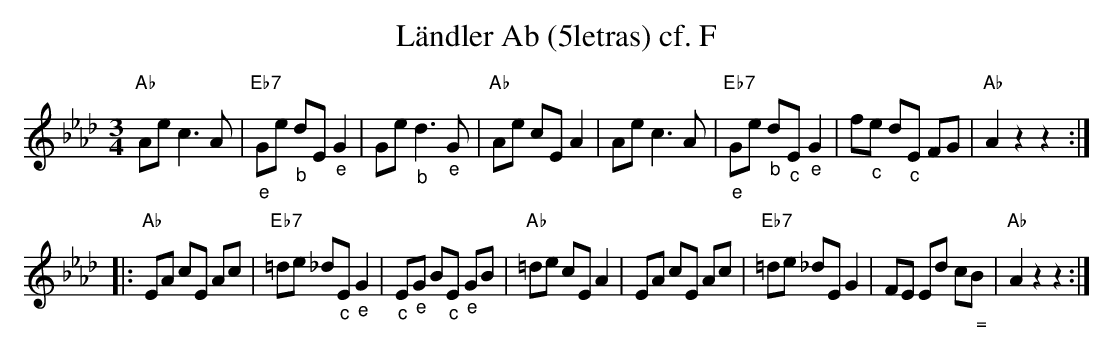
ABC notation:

X:1
T:L\"andler Ab (5letras) cf. F
M:3/4
L:1/8
K:Abmaj%%MIDI gchordon
"Ab"Aec3A | "Eb7""_e"Ge "_b"dE"_e"G2 | Ge"_b"d3"_e"G | "Ab"Ae cEA2 | Aec3A | "Eb7""_e"Ge "_b"d"_c"E"_e"G2 | f"_c"e d"_c"E FG | "Ab"A2z2z2 ::
"Ab"EA cE Ac | "Eb7"=de _d"_c"E"_e"G2 | "_c"E"_e"G B"_c"E "_e"GB | "Ab"=de cEA2 | EA cE Ac | "Eb7"=de _dEG2 | FE Ed c"_ ="B | "Ab"A2z2z2 :|
